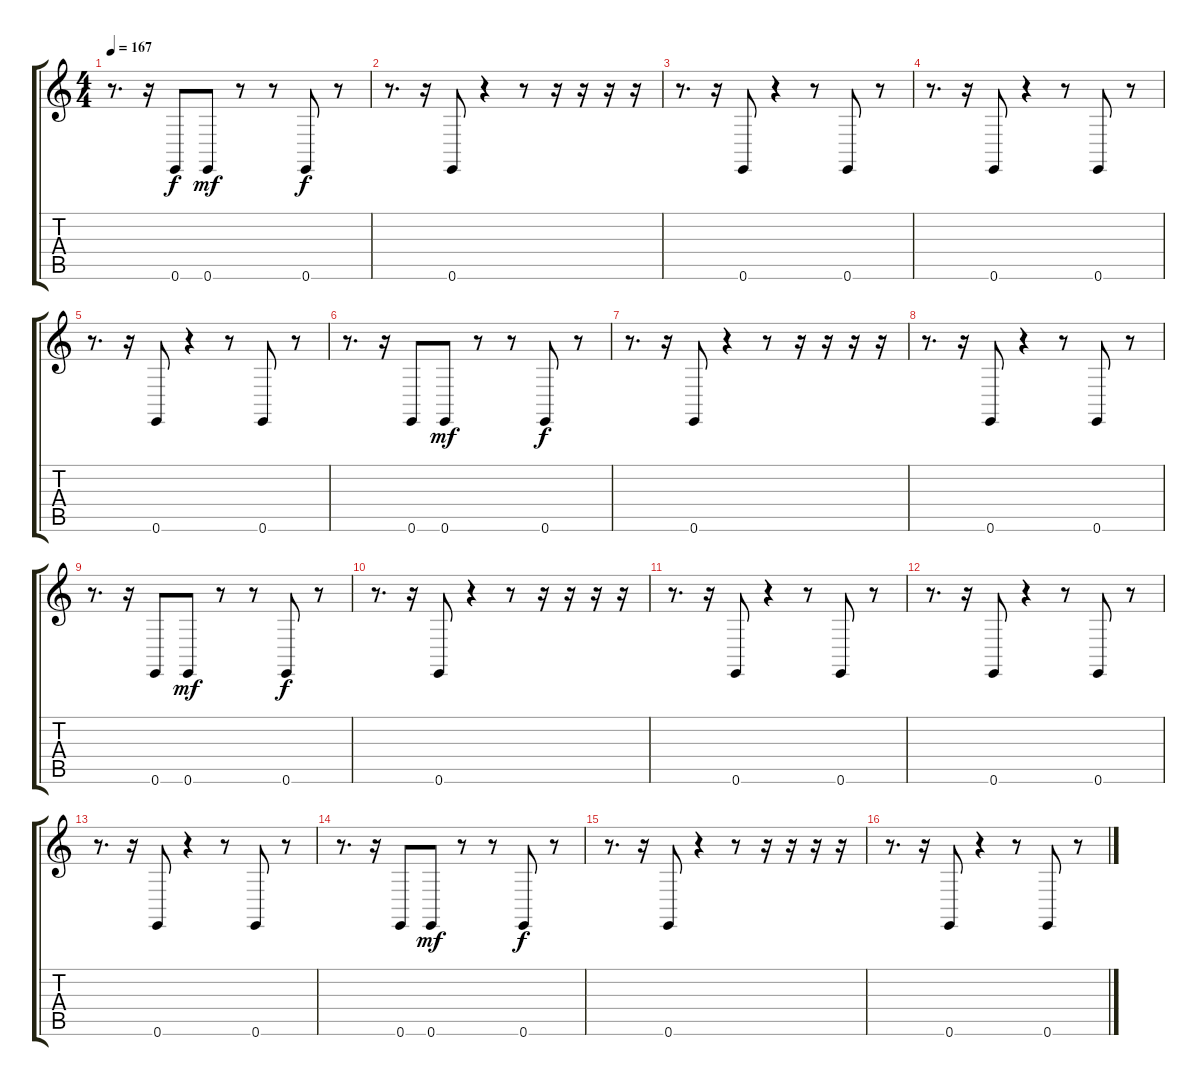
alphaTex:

\track "" {instrument brightacousticpiano}
\staff {score tabs}
\tuning (E4 B3 G3 D3 A2 E2) {hide}
\ts (4 4)
\tempo 167
\clef g2
\ks c
r.8{d dy f} r.16 0.6.8 0.6.8{dy mf} r.8 r.8 0.6.8{dy f} r.8 |
r.8{d} r.16 0.6.8 r.4 r.8 r.16 r.16 r.16 r.16 |
r.8{d} r.16 0.6.8 r.4 r.8 0.6.8 r.8 |
r.8{d} r.16 0.6.8 r.4 r.8 0.6.8 r.8 |
r.8{d} r.16 0.6.8 r.4 r.8 0.6.8 r.8 |
r.8{d} r.16 0.6.8 0.6.8{dy mf} r.8 r.8 0.6.8{dy f} r.8 |
r.8{d} r.16 0.6.8 r.4 r.8 r.16 r.16 r.16 r.16 |
r.8{d} r.16 0.6.8 r.4 r.8 0.6.8 r.8 |
r.8{d} r.16 0.6.8 0.6.8{dy mf} r.8 r.8 0.6.8{dy f} r.8 |
r.8{d} r.16 0.6.8 r.4 r.8 r.16 r.16 r.16 r.16 |
r.8{d} r.16 0.6.8 r.4 r.8 0.6.8 r.8 |
r.8{d} r.16 0.6.8 r.4 r.8 0.6.8 r.8 |
r.8{d} r.16 0.6.8 r.4 r.8 0.6.8 r.8 |
r.8{d} r.16 0.6.8 0.6.8{dy mf} r.8 r.8 0.6.8{dy f} r.8 |
r.8{d} r.16 0.6.8 r.4 r.8 r.16 r.16 r.16 r.16 |
r.8{d} r.16 0.6.8 r.4 r.8 0.6.8 r.8
